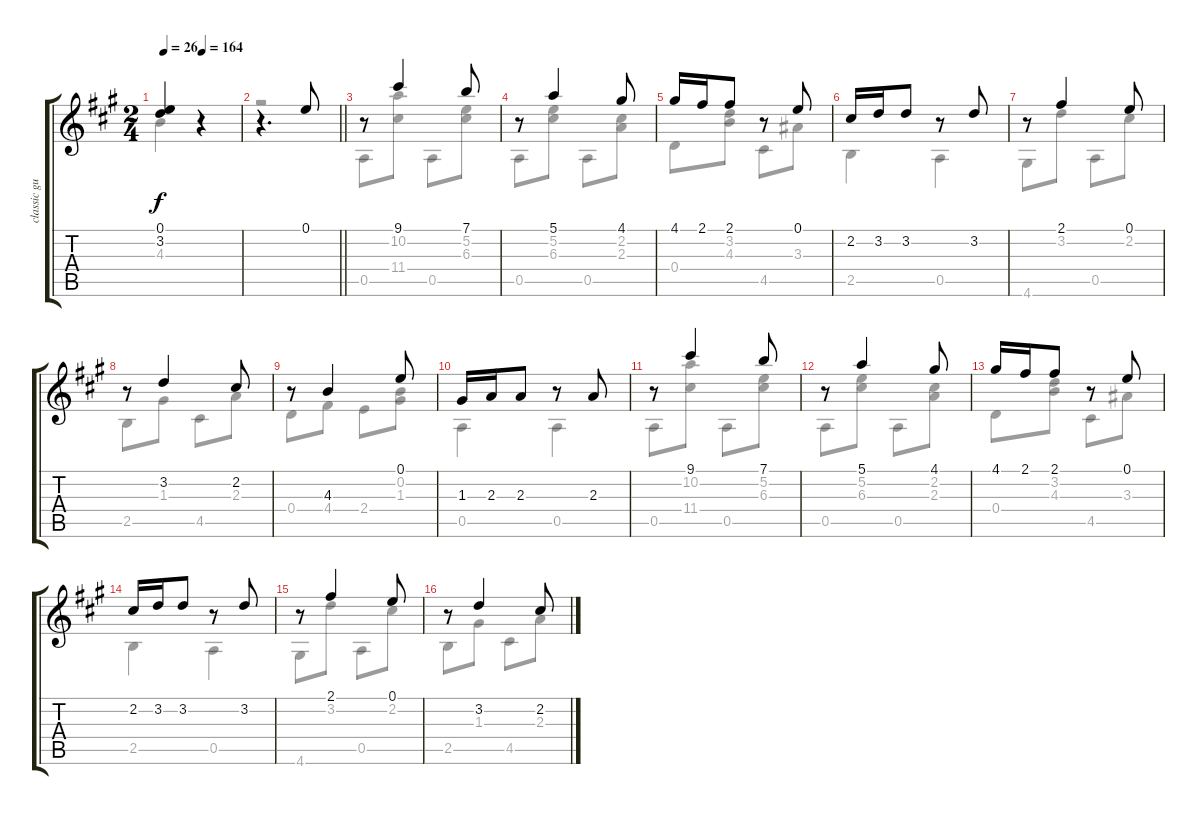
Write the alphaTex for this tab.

\track ("classic guitar" "classic gu") {instrument acousticguitarnylon}
\staff {score tabs}
\tuning (E4 B3 G3 D3 A2 E2) {hide}
\voice
\ts (2 4)
\tempo 26
\tempo (164 0.5)
\clef g2
\ks a
(0.1 3.2).4{dy f} r.4 |
\barLineRight lightlight
r.4{d} 0.1.8 |
r.8 9.1.4 7.1.8 |
r.8 5.1.4 4.1.8 |
4.1.16 2.1.16 2.1.8 r.8 0.1.8 |
2.2.16 3.2.16 3.2.8 r.8 3.2.8 |
r.8 2.1.4 0.1.8 |
r.8 3.2.4 2.2.8 |
r.8 4.3.4 0.1.8 |
1.3.16 2.3.16 2.3.8 r.8 2.3.8 |
r.8 9.1.4 7.1.8 |
r.8 5.1.4 4.1.8 |
4.1.16 2.1.16 2.1.8 r.8 0.1.8 |
2.2.16 3.2.16 3.2.8 r.8 3.2.8 |
r.8 2.1.4 0.1.8 |
r.8 3.2.4 2.2.8
\voice
\clef g2
\ottava regular
\simile none
\ks a
4.3.4{dy f} r.4 |
\barLineRight lightlight
r.2 |
0.5.8 (10.2 11.4).8 0.5.8 (5.2 6.3).8 |
0.5.8 (5.2 6.3).8 0.5.8 (2.2 2.3).8 |
0.4.8 (3.2 4.3).8 4.5.8 3.3.8 |
2.5.4 0.5.4 |
4.6.8 3.2.8 0.5.8 2.2.8 |
2.5.8 1.3.8 4.5.8 2.3.8 |
0.4.8 4.4.8 2.4.8 (0.2 1.3).8 |
0.5.4 0.5.4 |
0.5.8 (10.2 11.4).8 0.5.8 (5.2 6.3).8 |
0.5.8 (5.2 6.3).8 0.5.8 (2.2 2.3).8 |
0.4.8 (3.2 4.3).8 4.5.8 3.3.8 |
2.5.4 0.5.4 |
4.6.8 3.2.8 0.5.8 2.2.8 |
2.5.8 1.3.8 4.5.8 2.3.8
